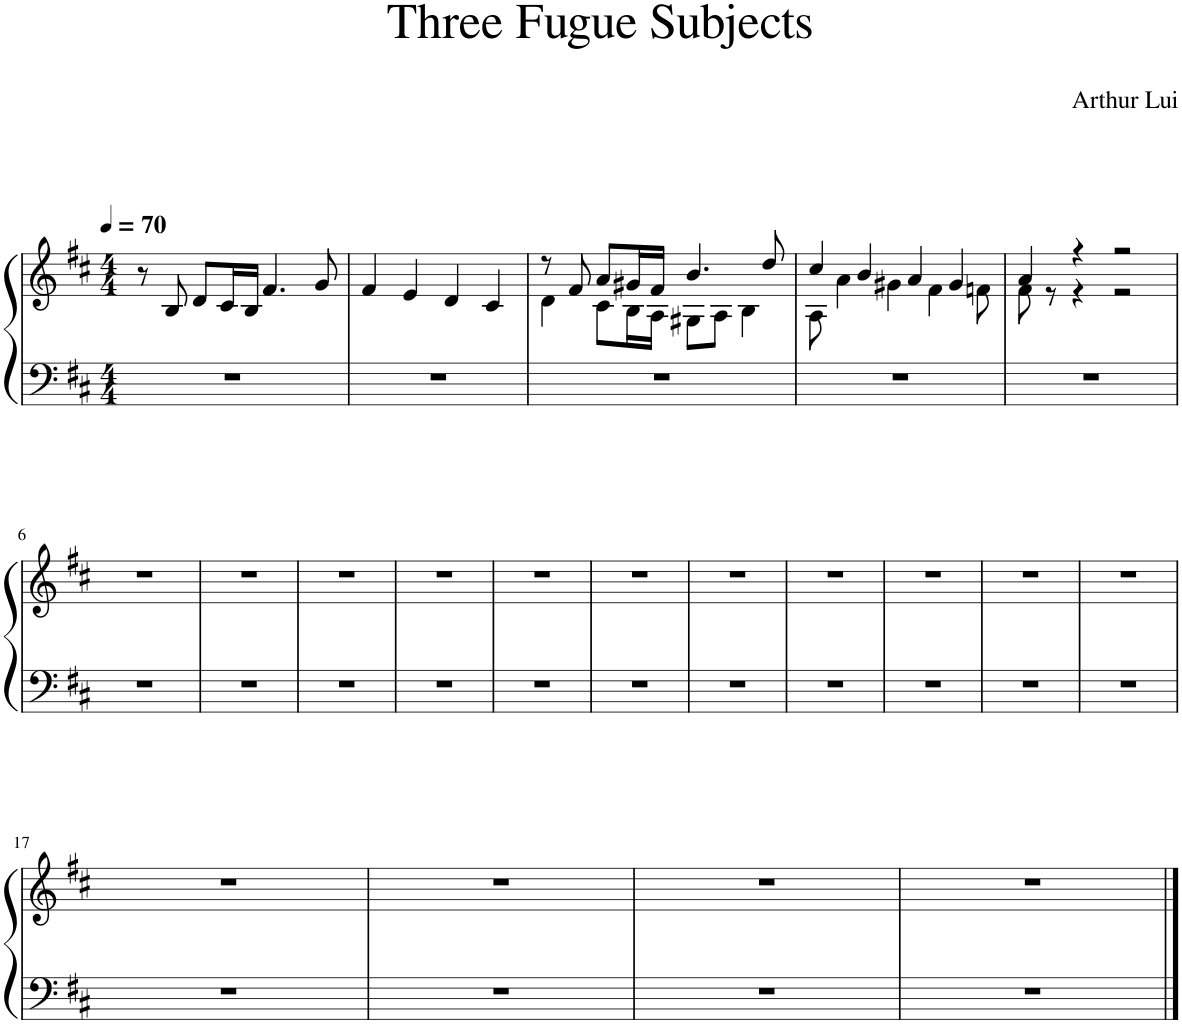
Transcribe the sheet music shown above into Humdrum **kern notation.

**kern	**kern
*part1	*part1
*staff2	*staff1
*I"Piano	*
*I'Pno.	*
*clefF4	*clefG2
*k[f#c#]	*k[f#c#]
*M4/4	*M4/4
*MM70	*MM70
=1	=1
1r	8r
.	8B/
.	8d/L
.	16c#/L
.	16B/JJ
.	4.f#/
.	8g/
=2	=2
1r	4f#/
.	4e/
.	4d/
.	4c#/
=3	=3
*	*^
1r	8r	4d\
.	8f#/	.
.	8a/L	8c#\L
.	16g#X/L	16B\L
.	16f#/JJ	16A\JJ
.	4.b/	8G#X\L
.	.	8A\J
.	.	4B\
.	8dd/	.
=4	=4	=4
1r	4cc#/	8A\
.	.	4a\
.	4b/	.
.	.	4g#X\
.	4a/	.
.	.	4f#\
.	4g#/	.
.	.	8fn\
=5	=5	=5
1r	4a/	8f#\
.	.	8r
.	4r	4r
.	2r	2r
*	*v	*v
!!LO:LB:g=z
=6	=6
1r	1r
=7	=7
1r	1r
=8	=8
1r	1r
=9	=9
1r	1r
=10	=10
1r	1r
=11	=11
1r	1r
=12	=12
1r	1r
=13	=13
1r	1r
=14	=14
1r	1r
=15	=15
1r	1r
=16	=16
1r	1r
!!LO:LB:g=z
=17	=17
1r	1r
=18	=18
1r	1r
=19	=19
1r	1r
=20	=20
1r	1r
==	==
*-	*-
